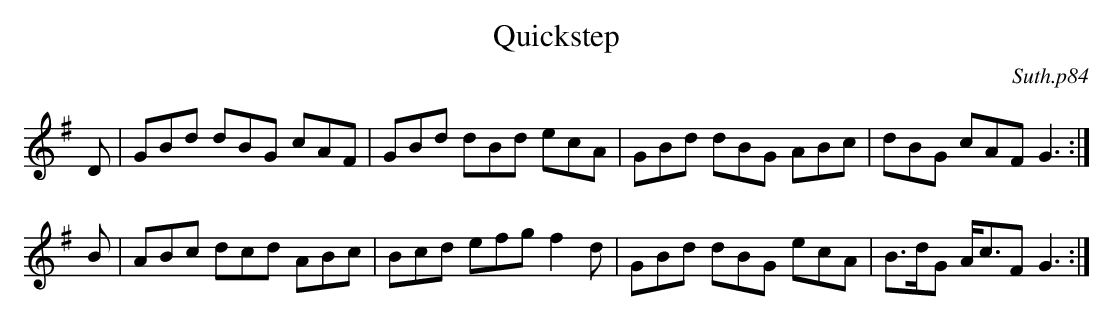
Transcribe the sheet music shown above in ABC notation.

X:1
T:Quickstep
C:Suth.p84
L:1/8
K:G
D|GBd dBG cAF|GBd dBd ecA|GBd dBG ABc|dBG cAF G3:|
B|ABc dcd ABc|Bcd efg f2d|GBd dBG ecA|B>dG A<cF G3:|
